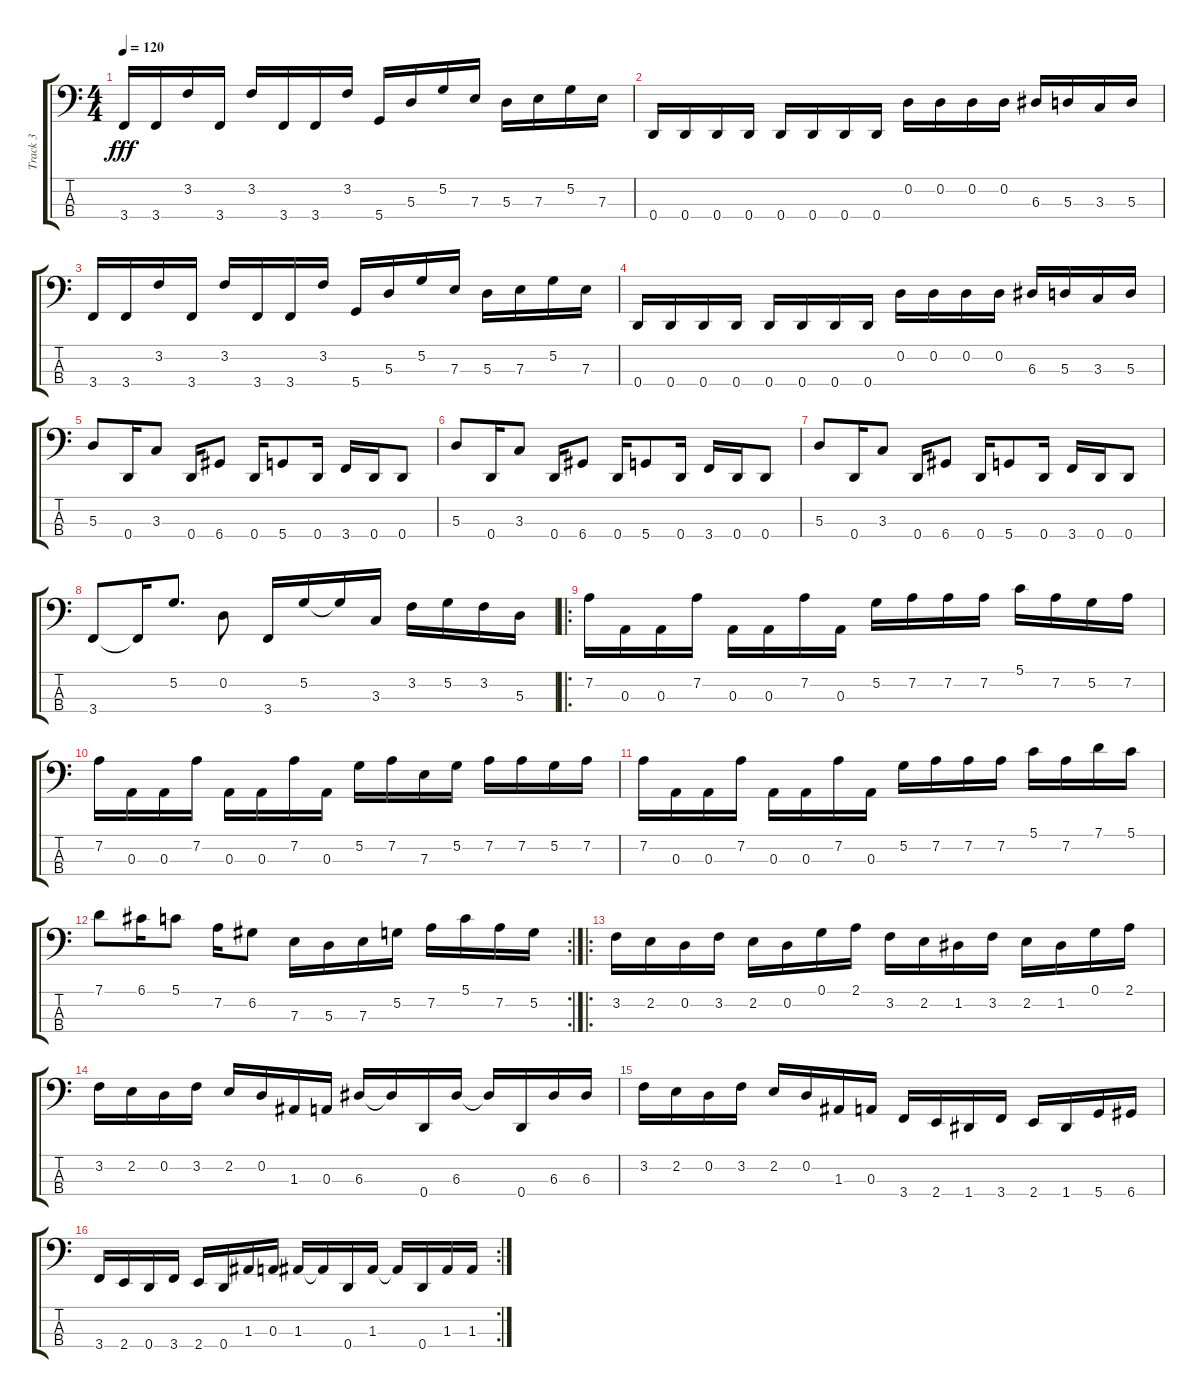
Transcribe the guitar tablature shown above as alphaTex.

\track ("Track 3" "Track 3") {instrument electricbasspick}
\staff {score tabs}
\tuning (G2 D2 A1 D1) {hide}
\ts (4 4)
\tempo 120
\clef f4
\ks c
3.4.16{dy fff} 3.4.16 3.2.16 3.4.16 3.2.16 3.4.16 3.4.16 3.2.16 5.4.16 5.3.16 5.2.16 7.3.16 5.3.16 7.3.16 5.2.16 7.3.16 |
0.4.16 0.4.16 0.4.16 0.4.16 0.4.16 0.4.16 0.4.16 0.4.16 0.2.16 0.2.16 0.2.16 0.2.16 6.3.16 5.3.16 3.3.16 5.3.16 |
3.4.16 3.4.16 3.2.16 3.4.16 3.2.16 3.4.16 3.4.16 3.2.16 5.4.16 5.3.16 5.2.16 7.3.16 5.3.16 7.3.16 5.2.16 7.3.16 |
0.4.16 0.4.16 0.4.16 0.4.16 0.4.16 0.4.16 0.4.16 0.4.16 0.2.16 0.2.16 0.2.16 0.2.16 6.3.16 5.3.16 3.3.16 5.3.16 |
5.3.8 0.4.16 3.3.8 0.4.16 6.4.8 0.4.16 5.4.8 0.4.16 3.4.16 0.4.16 0.4.8 |
5.3.8 0.4.16 3.3.8 0.4.16 6.4.8 0.4.16 5.4.8 0.4.16 3.4.16 0.4.16 0.4.8 |
5.3.8 0.4.16 3.3.8 0.4.16 6.4.8 0.4.16 5.4.8 0.4.16 3.4.16 0.4.16 0.4.8 |
3.4.8 3.4{t}.16 5.2.8{d} 0.2.8 3.4.16 5.2.16 5.2{t}.16 3.3.16 3.2.16 5.2.16 3.2.16 5.3.16 |
\ro
7.2.16 0.3.16 0.3.16 7.2.16 0.3.16 0.3.16 7.2.16 0.3.16 5.2.16 7.2.16 7.2.16 7.2.16 5.1.16 7.2.16 5.2.16 7.2.16 |
7.2.16 0.3.16 0.3.16 7.2.16 0.3.16 0.3.16 7.2.16 0.3.16 5.2.16 7.2.16 7.3.16 5.2.16 7.2.16 7.2.16 5.2.16 7.2.16 |
7.2.16 0.3.16 0.3.16 7.2.16 0.3.16 0.3.16 7.2.16 0.3.16 5.2.16 7.2.16 7.2.16 7.2.16 5.1.16 7.2.16 7.1.16 5.1.16 |
\rc 2
7.1.8 6.1.16 5.1.8 7.2.16 6.2.8 7.3.16 5.3.16 7.3.16 5.2.16 7.2.16 5.1.16 7.2.16 5.2.16 |
\ro
3.2.16 2.2.16 0.2.16 3.2.16 2.2.16 0.2.16 0.1.16 2.1.16 3.2.16 2.2.16 1.2.16 3.2.16 2.2.16 1.2.16 0.1.16 2.1.16 |
3.2.16 2.2.16 0.2.16 3.2.16 2.2.16 0.2.16 1.3.16 0.3.16 6.3.16 6.3{t}.16 0.4.16 6.3.16 6.3{t}.16 0.4.16 6.3.16 6.3.16 |
3.2.16 2.2.16 0.2.16 3.2.16 2.2.16 0.2.16 1.3.16 0.3.16 3.4.16 2.4.16 1.4.16 3.4.16 2.4.16 1.4.16 5.4.16 6.4.16 |
\rc 2
3.4.16 2.4.16 0.4.16 3.4.16 2.4.16 0.4.16 1.3.16 0.3.16 1.3.16 1.3{t}.16 0.4.16 1.3.16 1.3{t}.16 0.4.16 1.3.16 1.3.16
